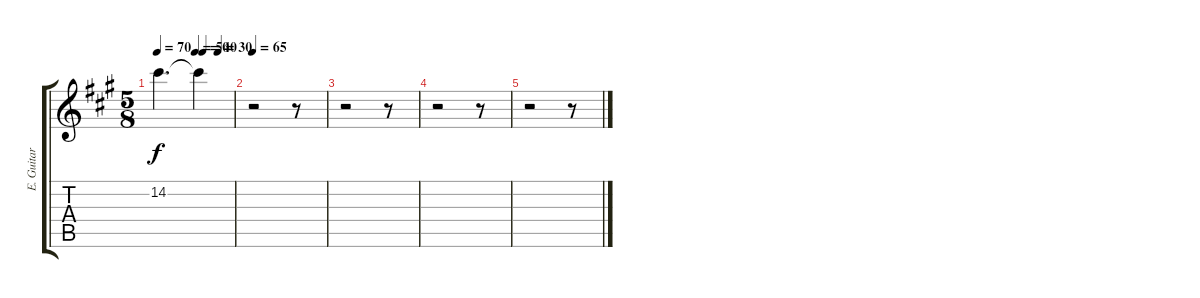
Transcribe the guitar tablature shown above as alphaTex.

\track ("E. Guitar III" "E. Guitar ") {instrument electricguitarjazz}
\staff {score tabs}
\tuning (E4 B3 G3 D3 A2 E2) {hide}
\ts (5 8)
\tempo 70
\tempo (50 0.5)
\tempo (40 0.6)
\tempo (30 0.8)
\clef g2
\ks a
14.2{t}.4{d dy f} 14.2{t}.4 |
\tempo 65
r.2 r.8 |
r.2 r.8 |
r.2 r.8 |
r.2 r.8
